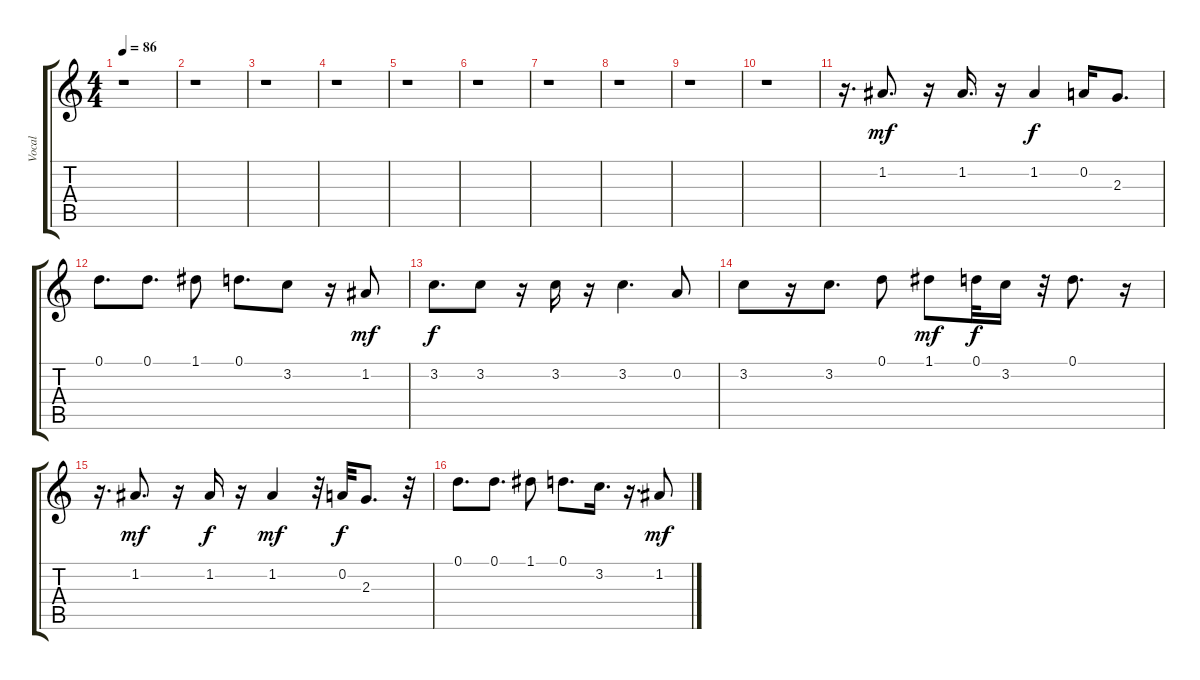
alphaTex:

\track ("Vocal" "Vocal") {instrument acousticguitarsteel}
\staff {score tabs}
\tuning (D4 A3 F3 C3 G2 D2) {hide}
\ts (4 4)
\tempo 86
\clef g2
\ks c
r.1{dy mf instrument acousticguitarsteel} |
r.1 |
r.1 |
r.1 |
r.1 |
r.1 |
r.1 |
r.1 |
r.1 |
r.1 |
r.16{d} 1.2.8{d} r.16 1.2.16{d} r.16 1.2.4{dy f} 0.2.16 2.3.8{d} |
0.1.8{d} 0.1.8{d} 1.1.8 0.1.8{d} 3.2.8 r.16 1.2.8{dy mf} |
3.2.8{d dy f} 3.2.8 r.16 3.2.16 r.16 3.2.4{d} 0.2.8 |
3.2.8 r.16 3.2.8{d} 0.1.8 1.1.8{dy mf} 0.1.32{dy f} 3.2.16 r.32 0.1.8{d} r.16 |
r.16{d} 1.2.8{d dy mf} r.16 1.2.16{dy f} r.16 1.2.4{dy mf} r.32 0.2.32{dy f} 2.3.8{d} r.32 |
0.1.8{d} 0.1.8{d} 1.1.8 0.1.8{d} 3.2.16{d} r.16{d} 1.2.8{dy mf}
